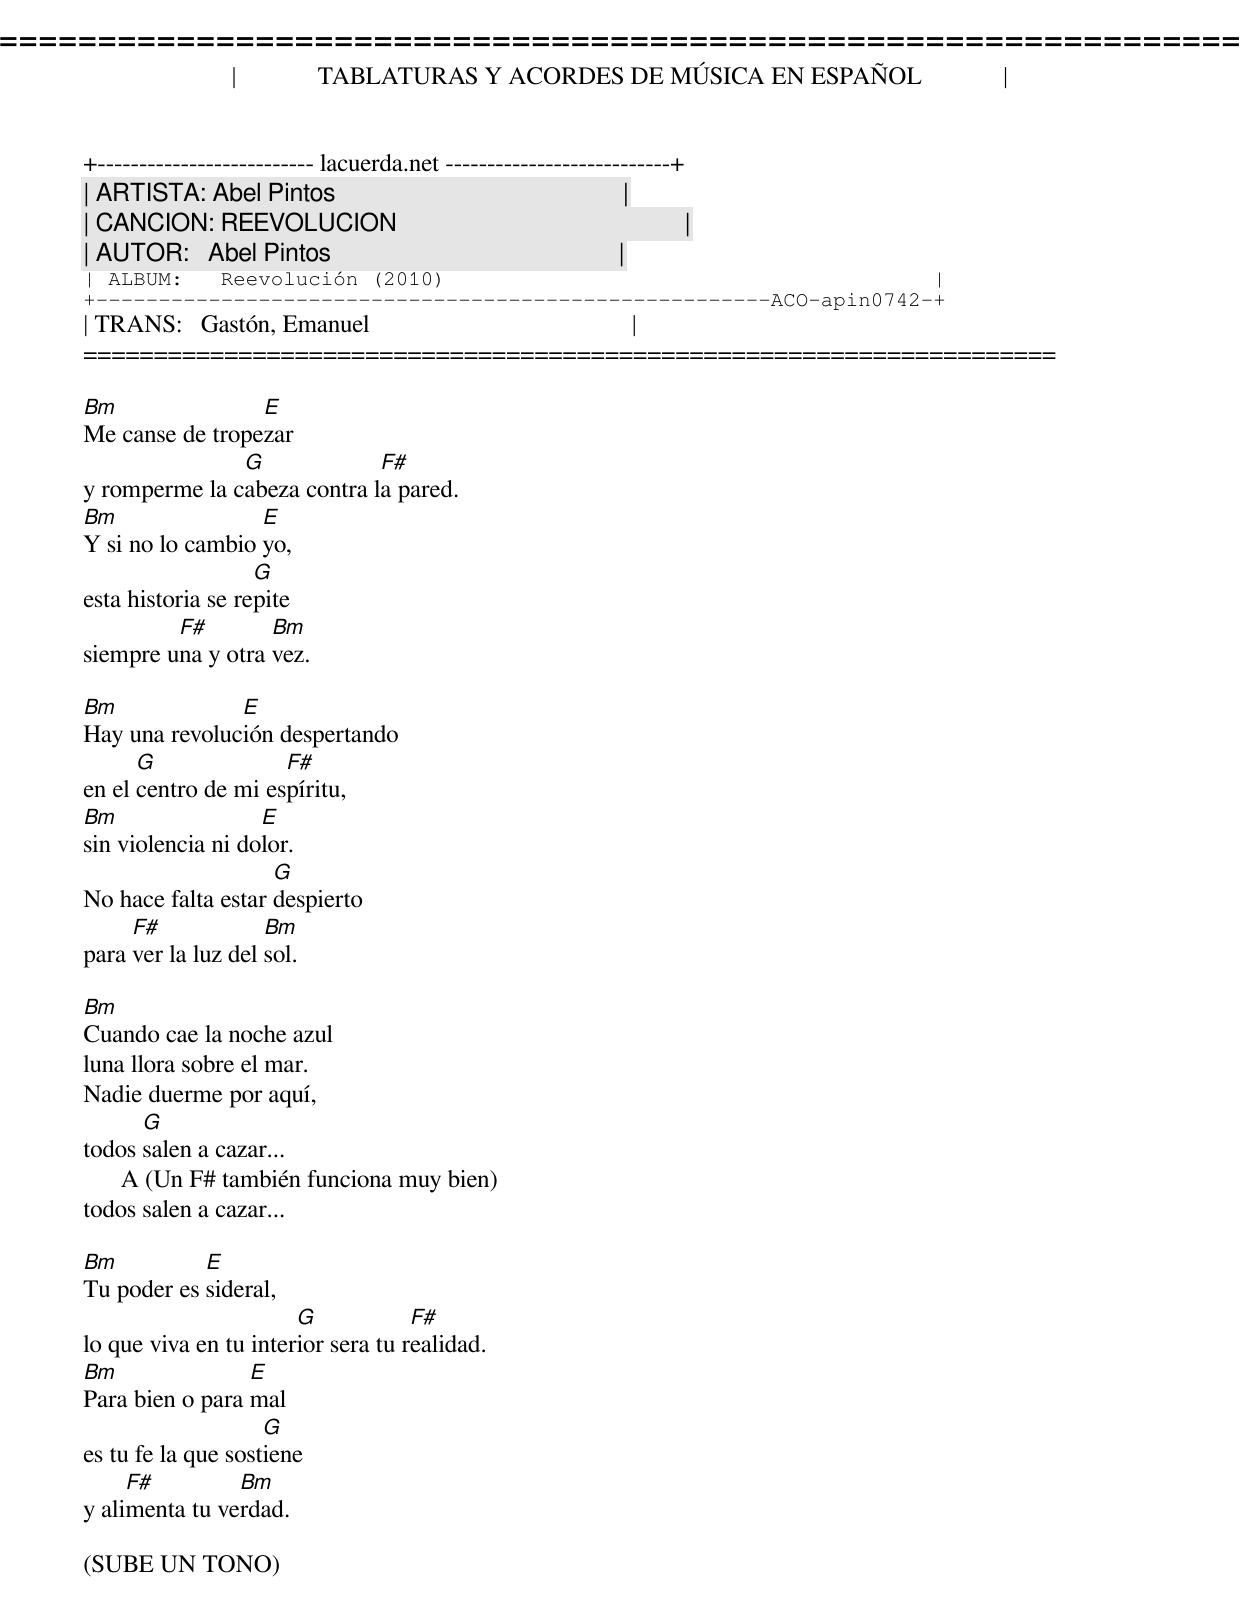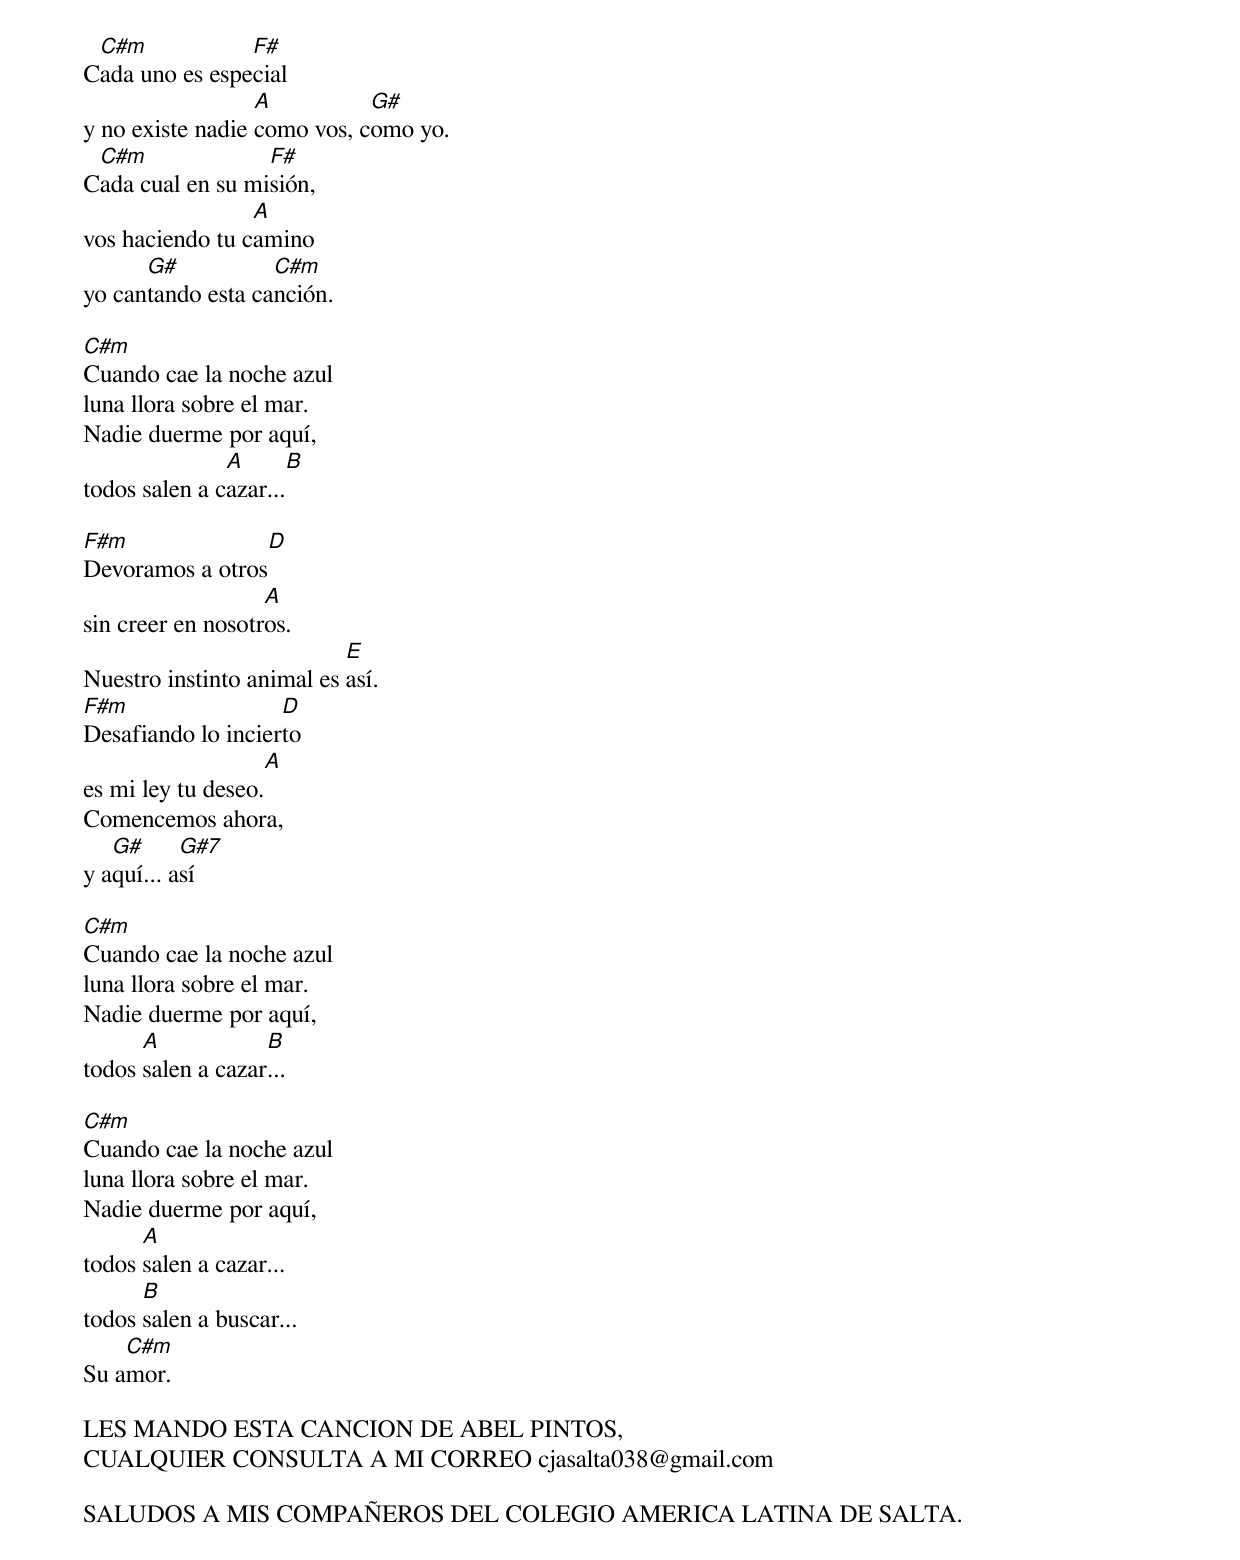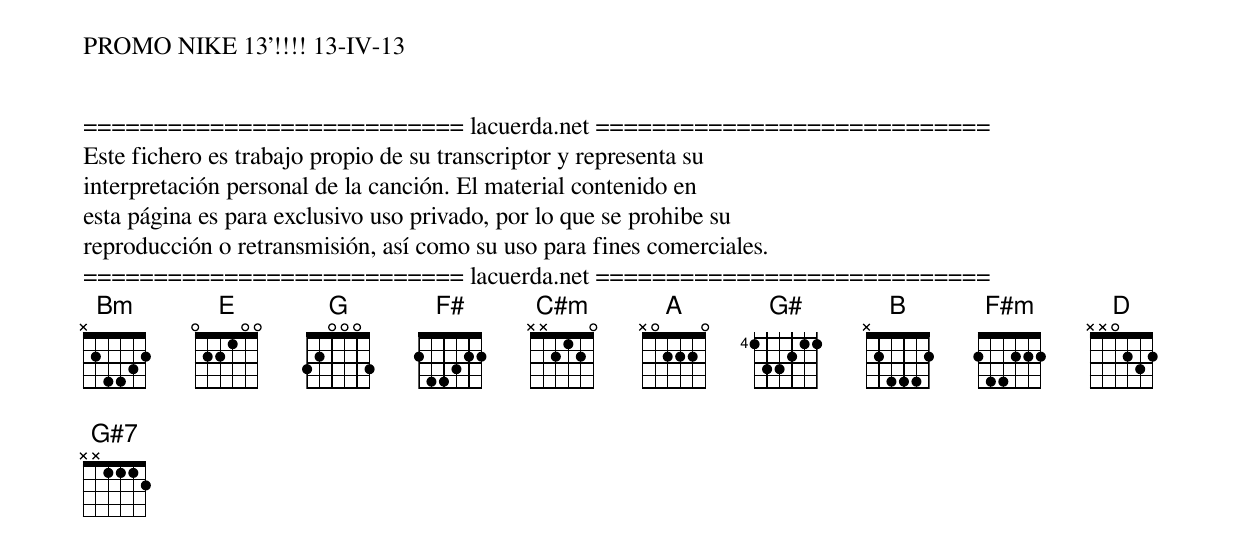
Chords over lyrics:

=====================================================================
|             TABLATURAS Y ACORDES DE MÚSICA EN ESPAÑOL             |
+-------------------------- lacuerda.net ---------------------------+
| ARTISTA: Abel Pintos                                              |
| CANCION: REEVOLUCION                                              |
| AUTOR:   Abel Pintos                                              |
| ALBUM:   Reevolución (2010)                                       |
+------------------------------------------------------ACO-apin0742-+
| TRANS:   Gastón, Emanuel                                          |
=====================================================================

Bm               E
Me canse de tropezar
               G             F#
y romperme la cabeza contra la pared.
Bm                E
Y si no lo cambio yo,
                   G
esta historia se repite
         F#        Bm
siempre una y otra vez.

Bm             E
Hay una revolución despertando
      G              F#
en el centro de mi espíritu,
Bm                 E
sin violencia ni dolor.
                    G
No hace falta estar despierto
     F#             Bm
para ver la luz del sol.

Bm
Cuando cae la noche azul
luna llora sobre el mar.
Nadie duerme por aquí,
      G
todos salen a cazar...
      A (Un F# también funciona muy bien)
todos salen a cazar...

Bm          E
Tu poder es sideral,
                       G            F#
lo que viva en tu interior sera tu realidad.
Bm               E
Para bien o para mal
                    G
es tu fe la que sostiene
     F#         Bm
y alimenta tu verdad.

(SUBE UN TONO)

 C#m            F#
Cada uno es especial
                  A          G#
y no existe nadie como vos, como yo.
 C#m              F#
Cada cual en su misión,
                 A
vos haciendo tu camino
      G#           C#m
yo cantando esta canción.

C#m
Cuando cae la noche azul
luna llora sobre el mar.
Nadie duerme por aquí,
               A       B
todos salen a cazar...

F#m               D
Devoramos a otros
                   A
sin creer en nosotros.
                           E
Nuestro instinto animal es así.
F#m                 D
Desafiando lo incierto
                   A
es mi ley tu deseo.
Comencemos ahora,
   G#      G#7
y aquí... así

C#m
Cuando cae la noche azul
luna llora sobre el mar.
Nadie duerme por aquí,
      A            B
todos salen a cazar...

C#m
Cuando cae la noche azul
luna llora sobre el mar.
Nadie duerme por aquí,
      A
todos salen a cazar...
      B
todos salen a buscar...
    C#m
Su amor.

LES MANDO ESTA CANCION DE ABEL PINTOS,
CUALQUIER CONSULTA A MI CORREO cjasalta038@gmail.com

SALUDOS A MIS COMPAÑEROS DEL COLEGIO AMERICA LATINA DE SALTA.
PROMO NIKE 13'!!!! 13-IV-13


=========================== lacuerda.net ============================
Este fichero es trabajo propio de su transcriptor y representa su
interpretación personal de la canción. El material contenido en
esta página es para exclusivo uso privado, por lo que se prohibe su
reproducción o retransmisión, así como su uso para fines comerciales.
=========================== lacuerda.net ============================
